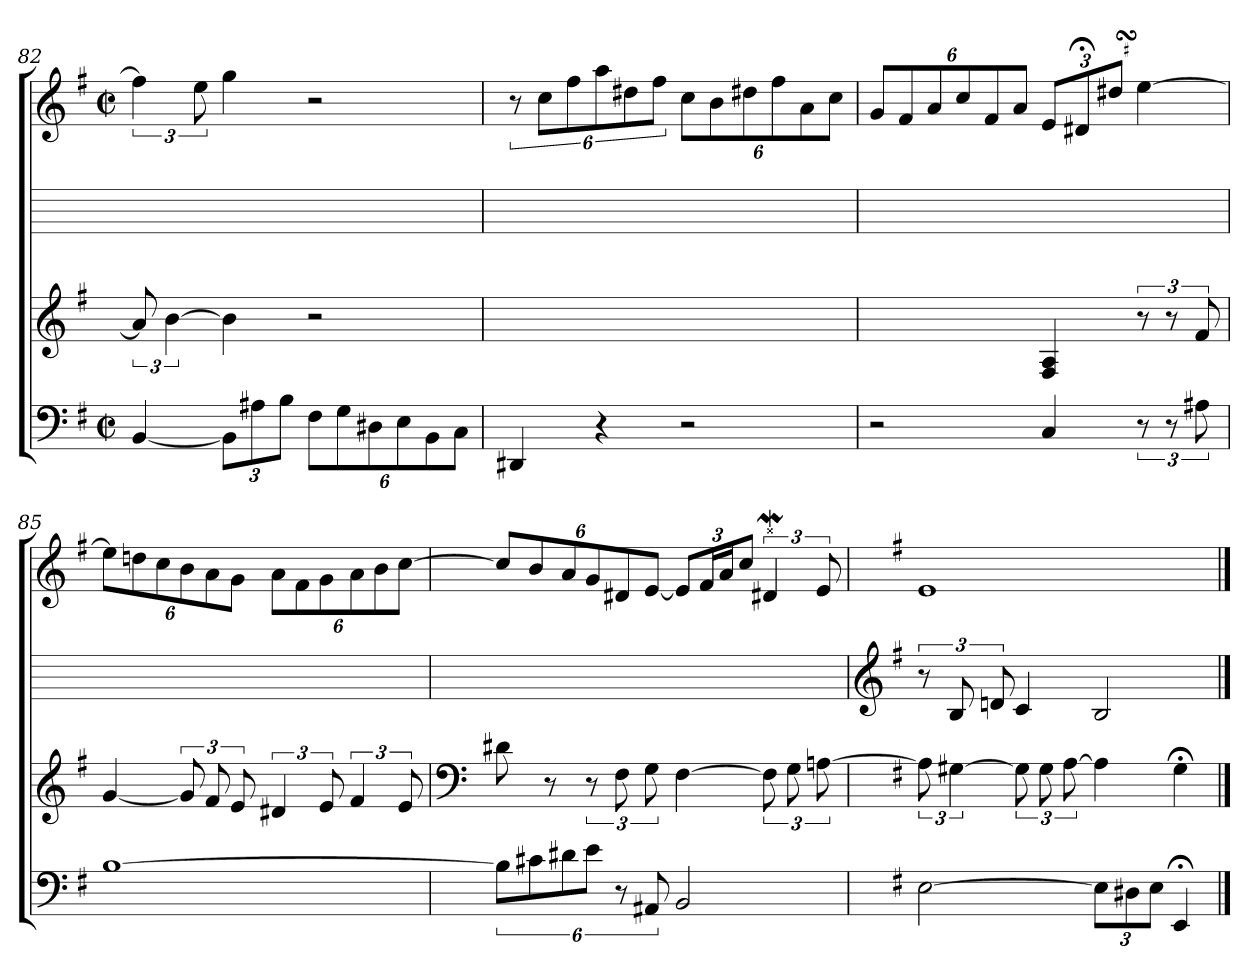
**kern	**kern	**kern	**kern
*part4	*part3	*part2	*part1
*staff4	*staff3	*staff2	*staff1
*clefF4	*clefG2	*	*clefG2
*k[f#]	*k[f#]	*	*k[f#]
*e:	*	*	*e:
*M2/2	*	*	*M2/2
*met(c|)	*	*	*met(c|)
=82	=82	=82	=82
[4BB	12a]	1ryy	6ff#]
.	[6b	.	.
.	.	.	12ee
12BB\L]	4b]	.	4gg
12A#X\	.	.	.
12B\J	.	.	.
12F#\L	2r	.	2r
12G\	.	.	.
12D#X\	.	.	.
12E\	.	.	.
12BB\	.	.	.
12C\J	.	.	.
=83	=83	=83	=83
*	*	*	*MM98
4DD#X	1ryy	1ryy	12r
.	.	.	12cc\L
.	.	.	12ff#\
4r	.	.	12aa\
.	.	.	12dd#X\
.	.	.	12ff#\J
*	*	*	*MM40
2r	.	.	12cc\L
*	*	*	*MM20
.	.	.	12b\
*	*	*	*MM40
.	.	.	12dd#X\
*	*	*	*MM98
.	.	.	12ff#\
.	.	.	12a\
.	.	.	12cc\J
=84	=84	=84	=84
2r	2ryy	1ryy	12g/L
.	.	.	12f#/
.	.	.	12a/
.	.	.	12cc/
.	.	.	12f#/
.	.	.	12a/J
4C	4F# 4A	.	12e/L
.	.	.	12d#X;</
.	.	.	12dd#XSsS/J
12r	12r	.	[4ee
12r	12r	.	.
12A#X	12f#	.	.
=85	=85	=85	=85
*	*	*	*MM94
[1B	[4g	1ryy	12ee\L]
.	.	.	12ddn\
.	.	.	12cc\
*	*	*	*MM88
.	12g]	.	12b\
.	12f#	.	12a\
.	12e	.	12g\J
*	*	*	*MM82
.	6d#X	.	12a\L
.	.	.	12f#\
.	12e	.	12g\
*	*	*	*MM76
.	6f#	.	12a\
.	.	.	12b\
.	12e	.	[12cc\J
=86	=86	=86	=86
*	*clefF4	*	*
12B\L]	8d#X	1ryy	12cc/L]
12c#X\	.	.	12b/
.	8r	.	.
12d#X\	.	.	12a/
12e\J	12r	.	12g/
12r	12F#	.	12d#X/
12AA#X	12G	.	[12e/J
*	*	*	*MM50
2BB	[4F#	.	12e/L]
.	.	.	24f#/L
.	.	.	24a/J
.	.	.	12cc/J
!	!	!	!LO:MOR:acc=##
.	12F#]	.	6d#Xw
.	12G	.	.
.	[12An	.	12e
=87	=87	=87	=87
*	*	*clefG2	*
*	*	*k[f#]	*
[2E	12A]	12r	1e
.	[6G#X	12B	.
.	.	12dn	.
.	12G#]	4c	.
.	12G#	.	.
.	[12A	.	.
12E\L]	4A]	2B	.
12D#X\	.	.	.
12E\J	.	.	.
4EE;<	4G#;<	.	.
==	==	==	==
*-	*-	*-	*-
